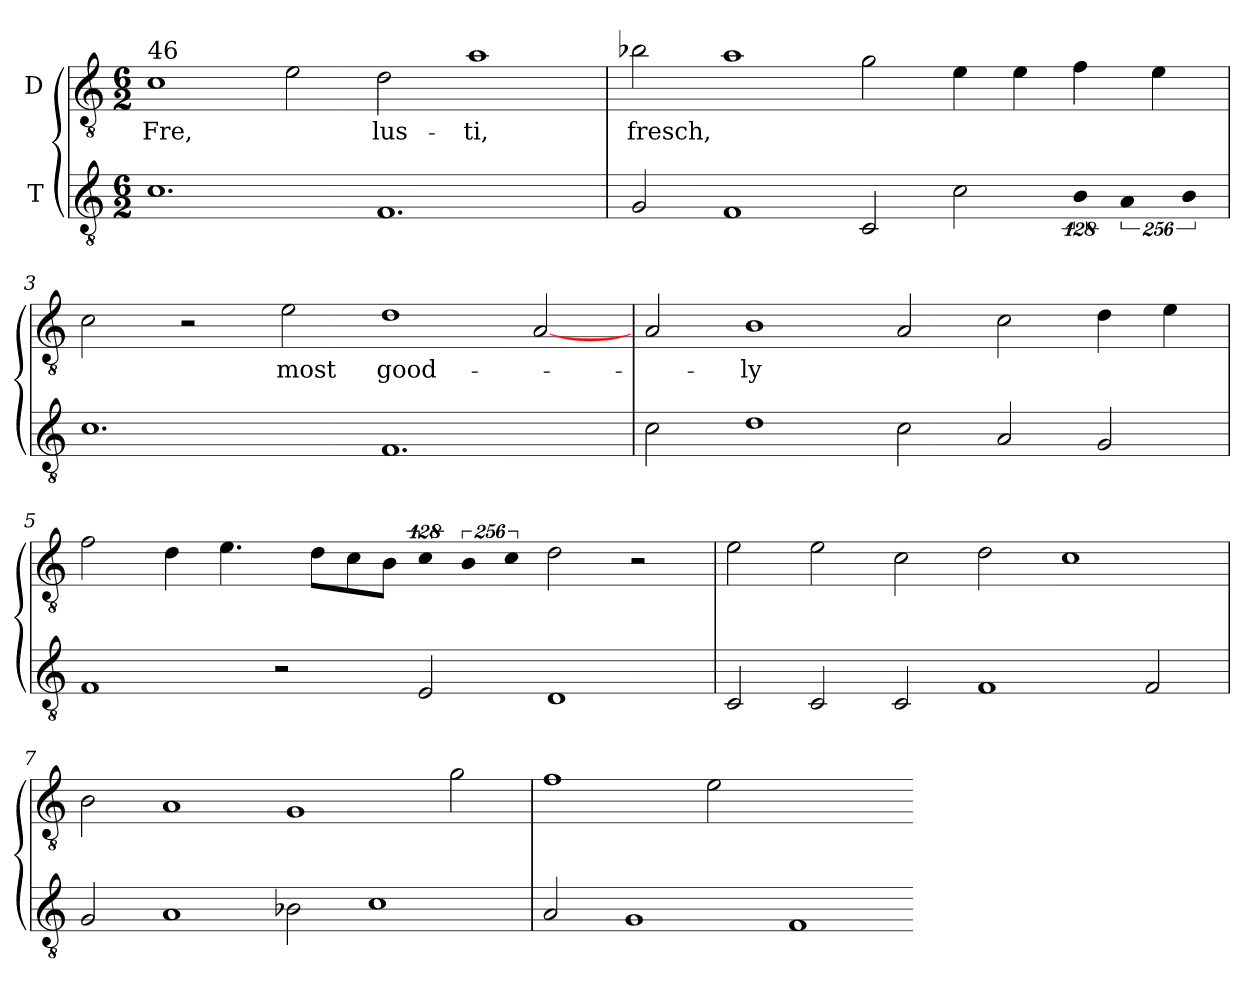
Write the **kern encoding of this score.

**kern	**kern	**text
*part2	*part1	*part1
*staff2	*staff1	*staff1
*I"T	*I"D	*
!!LO:PB:g=z
*clefGv2	*clefGv2	*
*ITrd7c12	*ITrd7c12	*
*k[]	*k[]	*
*C:	*C:	*
*M6/2	*M6/2	*
=1	=1	=1
!	!LO:TX:a:t=46	!
!	!	!LO:LY:b:color=#000000
1.Ci\	1Ci\	Fre,
.	2Ei\	.
!	!	!LO:LY:b:color=#000000
1.FFi/	2Di\	lus-
!	!	!LO:LY:b:color=#000000
.	1Ai\	-ti,
=2	=2	=2
!	!	!LO:LY:b:color=#000000
2GGi/	2B-Xi\	fresch,
1FFi/	1Ai\	.
2CCi/	2Gi\	.
2Ci\	4Ei\	.
.	4Ei\	.
!LO:N:vis=4	!	!
512%85BBi\	4Fi\	.
!LO:N:vis=4	!	!
1024%171AAi/	.	.
.	4Ei\	.
!LO:N:vis=4	!	!
1024%171BBi\	.	.
=3	=3	=3
1.Ci\	2Ci\	.
.	2r	.
!	!	!LO:LY:b:color=#000000
.	2Ei\	most
!	!	!LO:LY:b:color=#000000
1.FFi/	1Di\	good-
.	[2AAi/	.
=4	=4	=4
2Ci\	2AAi/	.
!	!	!LO:LY:b:color=#000000
1Di\	1BBi/	-ly
2Ci\	2AAi/	.
2AAi/	2Ci\	.
2GGi/	4Di\	.
.	4Ei\	.
!!LO:LB:g=z
=5	=5	=5
1FFi/	2Fi\	.
.	4Di\	.
.	4.Ei\	.
2r	.	.
.	8Di\L	.
.	8Ci\	.
.	8BBi\J	.
!	!LO:N:vis=4	!
2EEi/	512%85Ci\	.
!	!LO:N:vis=4	!
.	1024%171BBi\	.
!	!LO:N:vis=4	!
.	1024%171Ci\	.
1DDi/	2Di\	.
.	2r	.
=6	=6	=6
2CCi/	2Ei\	.
2CCi/	2Ei\	.
2CCi/	2Ci\	.
1FFi/	2Di\	.
.	1Ci\	.
2FFi/	.	.
=7	=7	=7
2GGi/	2BBi\	.
1AAi/	1AAi/	.
2BB-Xi\	1GGi/	.
1Ci\	.	.
.	2Gi\	.
=8	=8	=8
2AAi/	1Fi\	.
1GGi/	.	.
.	2Ei\	.
1FF:i/	1ryy	.
=-	=-	=-
*-	*-	*-
